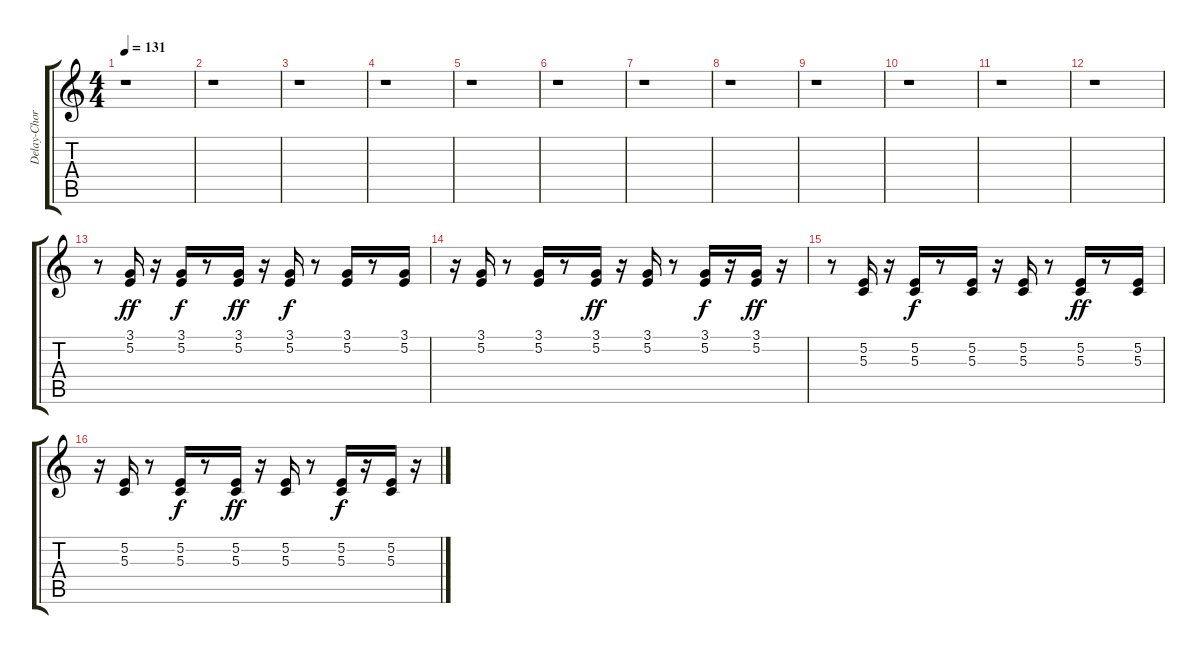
\track ("Delay-Chord" "Delay-Chor") {instrument electricpiano2}
\staff {score tabs}
\tuning (E4 B3 G3 D3 A2 E2) {hide}
\ts (4 4)
\tempo 131
\clef g2
\ks c
r.1{dy ff} |
r.1 |
r.1 |
r.1 |
r.1 |
r.1 |
r.1 |
r.1 |
r.1 |
r.1 |
r.1 |
r.1 |
r.8 (3.1 5.2).16 r.16 (3.1 5.2).16{dy f} r.8 (3.1 5.2).16{dy ff} r.16 (3.1 5.2).16{dy f} r.8 (3.1 5.2).16 r.8 (3.1 5.2).16 |
r.16 (3.1 5.2).16 r.8 (3.1 5.2).16 r.8 (3.1 5.2).16{dy ff} r.16 (3.1 5.2).16 r.8 (3.1 5.2).16{dy f} r.16 (3.1 5.2).16{dy ff} r.16 |
r.8 (5.2 5.3).16 r.16 (5.2 5.3).16{dy f} r.8 (5.2 5.3).16 r.16 (5.2 5.3).16 r.8 (5.2 5.3).16{dy ff} r.8 (5.2 5.3).16 |
r.16 (5.2 5.3).16 r.8 (5.2 5.3).16{dy f} r.8 (5.2 5.3).16{dy ff} r.16 (5.2 5.3).16 r.8 (5.2 5.3).16{dy f} r.16 (5.2 5.3).16 r.16
